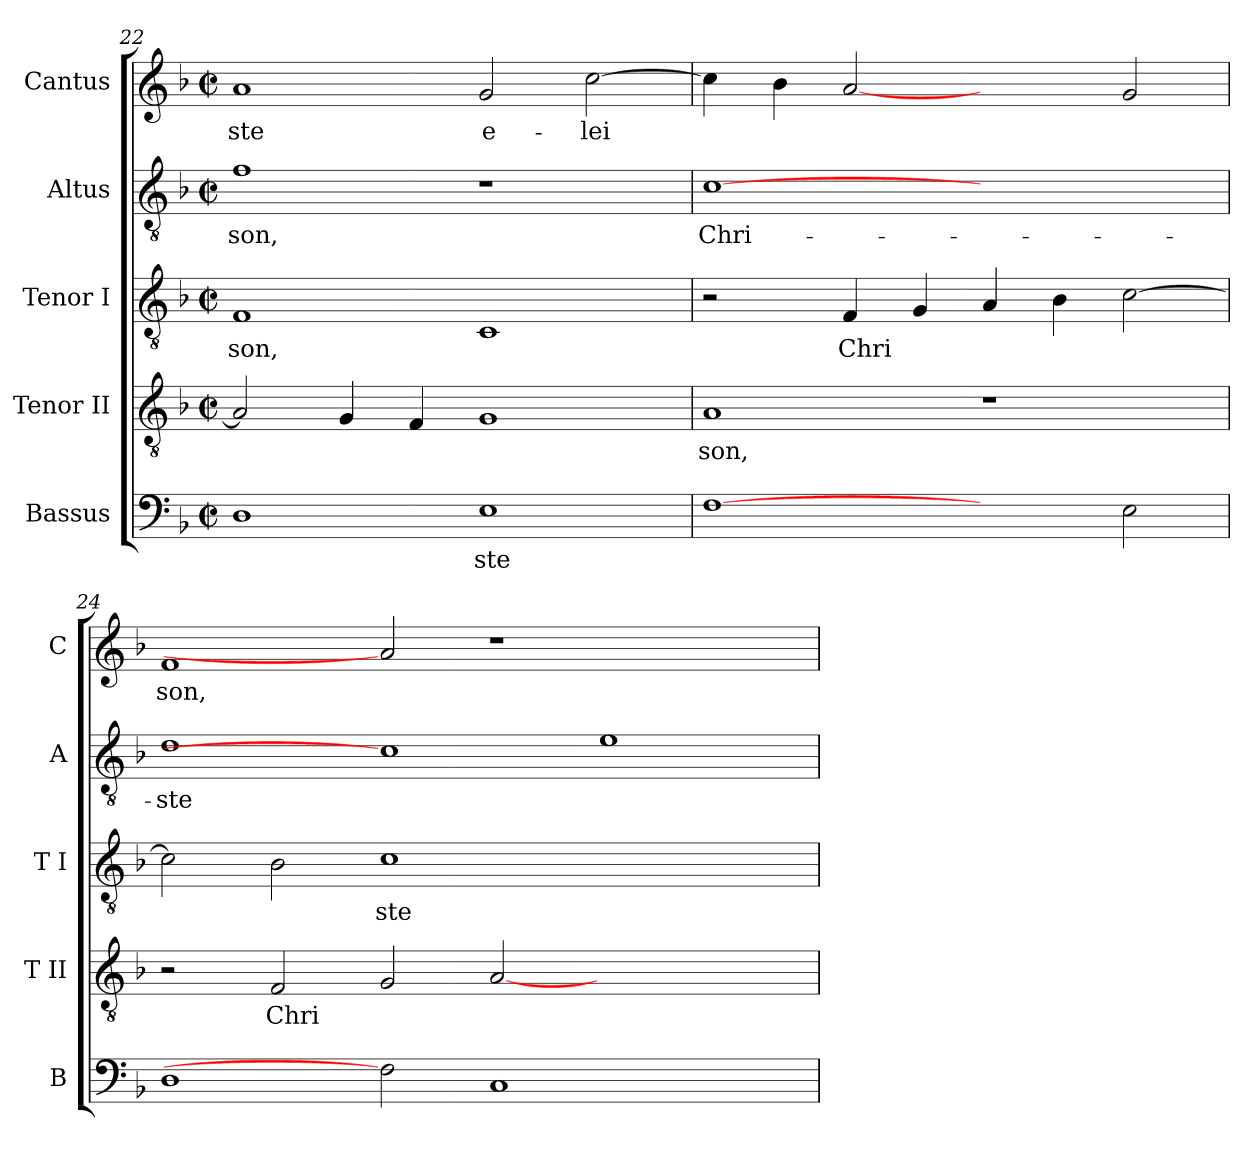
**kern	**text	**kern	**text	**kern	**text	**kern	**text	**kern	**text
*part5	*part5	*part4	*part4	*part3	*part3	*part2	*part2	*part1	*part1
*staff5	*staff5	*staff4	*staff4	*staff3	*staff3	*staff2	*staff2	*staff1	*staff1
*I"Bassus	*	*I"Tenor II	*	*I"Tenor I	*	*I"Altus	*	*I"Cantus	*
*I'B	*	*I'T II	*	*I'T I	*	*I'A	*	*I'C	*
*clefF4	*	*clefGv2	*	*clefGv2	*	*clefGv2	*	*clefG2	*
*k[b-]	*	*k[b-]	*	*k[b-]	*	*k[b-]	*	*k[b-]	*
*F:	*	*F:	*	*F:	*	*F:	*	*F:	*
*M2/2	*	*M2/2	*	*M2/2	*	*M2/2	*	*M2/2	*
*met(c|)	*	*met(c|)	*	*met(c|)	*	*met(c|)	*	*met(c|)	*
=22	=22	=22	=22	=22	=22	=22	=22	=22	=22
!	!LO:LY:b:cj	!	!LO:LY:b:cj	!	!LO:LY:b:cj	!	!LO:LY:b:cj	!	!LO:LY:b:cj
1D	.	2A/]	.	1F	-son,	1f	son,	1a	-ste
!	!	!	!LO:LY:b:cj	!	!	!	!	!	!
.	.	4G/	.	.	.	.	.	.	.
!	!	!	!LO:LY:b:cj	!	!	!	!	!	!
.	.	4F/	.	.	.	.	.	.	.
!	!LO:LY:b:cj	!	!LO:LY:b:cj	!	!LO:LY:b:cj	!	!	!	!LO:LY:b:cj
1E	ste	1G	.	1C	.	1r	.	2g/	e-
!	!	!	!	!	!	!	!	!	!LO:LY:b:cj
.	.	.	.	.	.	.	.	[>2cc\	-lei-
=23	=23	=23	=23	=23	=23	=23	=23	=23	=23
!	!LO:LY:b:cj	!	!LO:LY:b:cj	!	!	!	!LO:LY:b:cj	!	!LO:LY:b:cj
[1F	.	1A	son,	2r	.	[1c	Chri-	4cc\]	--
!	!	!	!	!	!	!	!	!	!LO:LY:b:cj
.	.	.	.	.	.	.	.	4b-\	--
!	!	!	!	!	!LO:LY:b:cj	!	!	!	!LO:LY:b:cj
.	.	.	.	4F/	Chri-	.	.	[2a	--
!	!	!	!	!	!LO:LY:b:cj	!	!	!	!
.	.	.	.	4G/	--	.	.	.	.
!	!	!	!	!	!LO:LY:b:cj	!	!	!	!
2ryy	.	1r	.	4A/	--	1ryy	.	2ryy	.
!	!	!	!	!	!LO:LY:b:cj	!	!	!	!
.	.	.	.	4B-\	--	.	.	.	.
!	!LO:LY:b:cj	!	!	!	!LO:LY:b:cj	!	!	!	!LO:LY:b:cj
2E\	.	.	.	[>2c\	--	.	.	2g/	--
=24	=24	=24	=24	=24	=24	=24	=24	=24	=24
!	!LO:LY:b:cj	!	!	!	!LO:LY:b:cj	!	!LO:LY:b:cj	!	!LO:LY:b:cj
1D	.	2r	.	2c\]	--	1d	-ste	1f	-son,
!	!	!	!LO:LY:b:cj	!	!LO:LY:b:cj	!	!	!	!
.	.	2F/	Chri	2B-\	--	.	.	.	.
!	!	!	!LO:LY:b:cj	!	!LO:LY:b:cj	!	!	!	!
2F]	.	2G/	.	1c	-ste	1c]	.	2a]	.
!	!LO:LY:b:cj	!	!LO:LY:b:cj	!	!	!	!	!	!
1C	.	[<2A/	.	.	.	.	.	1r	.
!	!	!	!	!	!	!	!LO:LY:b:cj	!	!
.	.	1ryy	.	1ryy	.	1e	.	.	.
2ryy	.	.	.	.	.	.	.	2ryy	.
=	=	=	=	=	=	=	=	=	=
*-	*-	*-	*-	*-	*-	*-	*-	*-	*-
